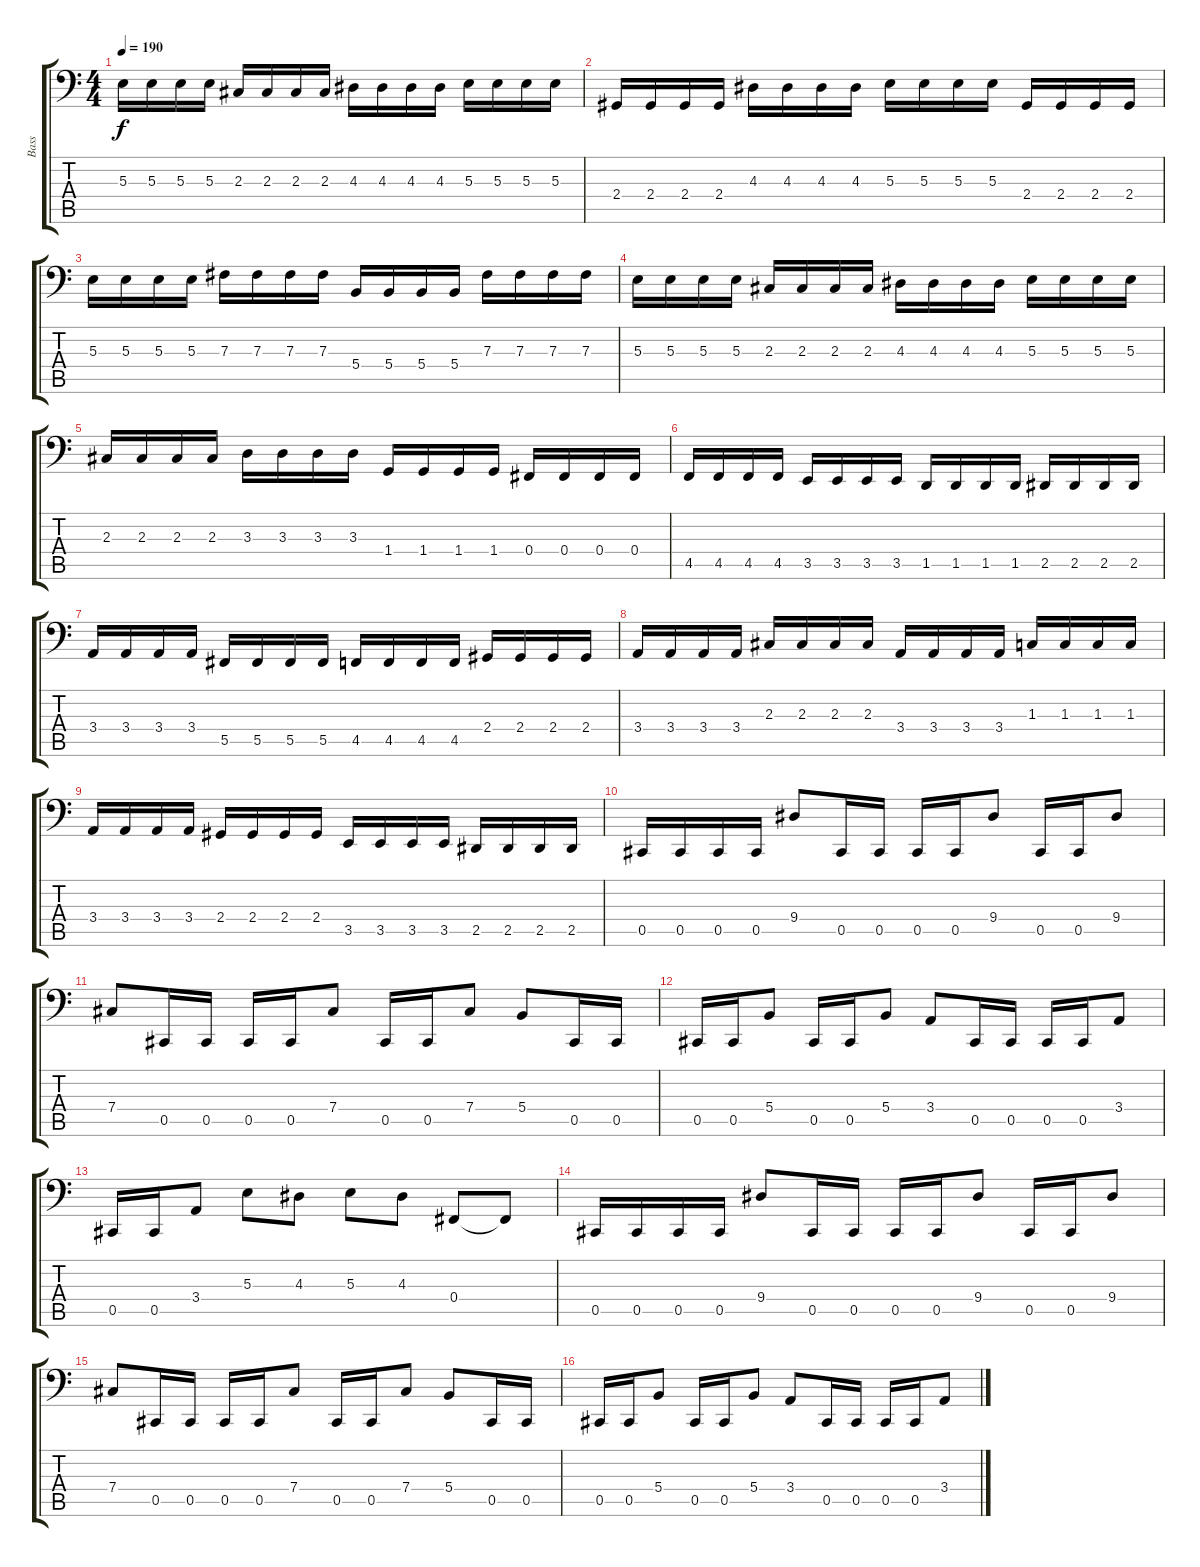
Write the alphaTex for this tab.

\track ("Bass" "Bass") {instrument electricbasspick}
\staff {score tabs}
\tuning (A2 E2 B1 Gb1 Db1 Ab0) {hide}
\ts (4 4)
\tempo 190
\clef f4
\ks c
5.3.16{dy f} 5.3.16 5.3.16 5.3.16 2.3.16 2.3.16 2.3.16 2.3.16 4.3.16 4.3.16 4.3.16 4.3.16 5.3.16 5.3.16 5.3.16 5.3.16 |
2.4.16 2.4.16 2.4.16 2.4.16 4.3.16 4.3.16 4.3.16 4.3.16 5.3.16 5.3.16 5.3.16 5.3.16 2.4.16 2.4.16 2.4.16 2.4.16 |
5.3.16 5.3.16 5.3.16 5.3.16 7.3.16 7.3.16 7.3.16 7.3.16 5.4.16 5.4.16 5.4.16 5.4.16 7.3.16 7.3.16 7.3.16 7.3.16 |
5.3.16 5.3.16 5.3.16 5.3.16 2.3.16 2.3.16 2.3.16 2.3.16 4.3.16 4.3.16 4.3.16 4.3.16 5.3.16 5.3.16 5.3.16 5.3.16 |
2.3.16 2.3.16 2.3.16 2.3.16 3.3.16 3.3.16 3.3.16 3.3.16 1.4.16 1.4.16 1.4.16 1.4.16 0.4.16 0.4.16 0.4.16 0.4.16 |
4.5.16 4.5.16 4.5.16 4.5.16 3.5.16 3.5.16 3.5.16 3.5.16 1.5.16 1.5.16 1.5.16 1.5.16 2.5.16 2.5.16 2.5.16 2.5.16 |
3.4.16 3.4.16 3.4.16 3.4.16 5.5.16 5.5.16 5.5.16 5.5.16 4.5.16 4.5.16 4.5.16 4.5.16 2.4.16 2.4.16 2.4.16 2.4.16 |
3.4.16 3.4.16 3.4.16 3.4.16 2.3.16 2.3.16 2.3.16 2.3.16 3.4.16 3.4.16 3.4.16 3.4.16 1.3.16 1.3.16 1.3.16 1.3.16 |
3.4.16 3.4.16 3.4.16 3.4.16 2.4.16 2.4.16 2.4.16 2.4.16 3.5.16 3.5.16 3.5.16 3.5.16 2.5.16 2.5.16 2.5.16 2.5.16 |
0.5.16 0.5.16 0.5.16 0.5.16 9.4.8 0.5.16 0.5.16 0.5.16 0.5.16 9.4.8 0.5.16 0.5.16 9.4.8 |
7.4.8 0.5.16 0.5.16 0.5.16 0.5.16 7.4.8 0.5.16 0.5.16 7.4.8 5.4.8 0.5.16 0.5.16 |
0.5.16 0.5.16 5.4.8 0.5.16 0.5.16 5.4.8 3.4.8 0.5.16 0.5.16 0.5.16 0.5.16 3.4.8 |
0.5.16 0.5.16 3.4.8 5.3.8 4.3.8 5.3.8 4.3.8 0.4.8 0.4{t}.8 |
0.5.16 0.5.16 0.5.16 0.5.16 9.4.8 0.5.16 0.5.16 0.5.16 0.5.16 9.4.8 0.5.16 0.5.16 9.4.8 |
7.4.8 0.5.16 0.5.16 0.5.16 0.5.16 7.4.8 0.5.16 0.5.16 7.4.8 5.4.8 0.5.16 0.5.16 |
0.5.16 0.5.16 5.4.8 0.5.16 0.5.16 5.4.8 3.4.8 0.5.16 0.5.16 0.5.16 0.5.16 3.4.8
